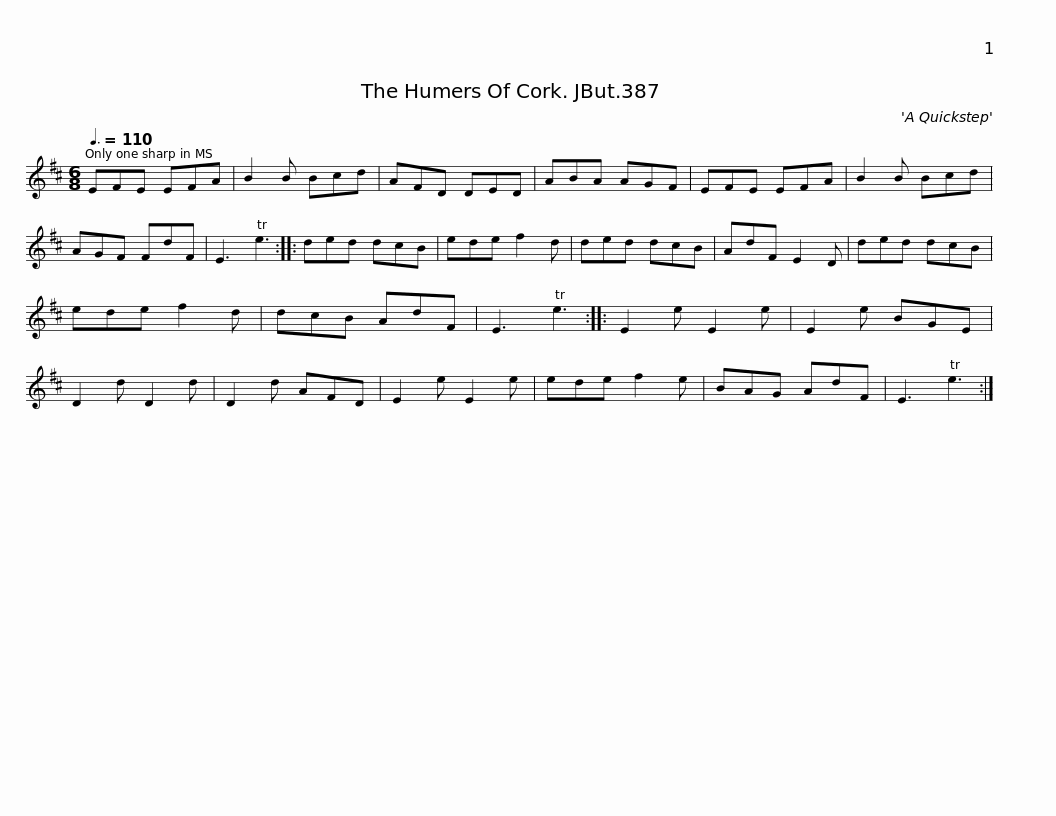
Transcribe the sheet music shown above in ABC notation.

X:1
L:1/8
Q:3/8=110
M:6/8
I:linebreak $
K:Bmin
V:1 treble
V:1
 EFE EFA | B2 B Bcd | AFD DED | ABA AGF | EFE EFA | %5
 B2 B Bcd | AGF FdF | E3 Te3 ::$ ded dcB | ede f2 d | %10
 ded dcB | AdF E2 D | ded dcB | ede f2 d | dcB AdF | %15
 E3 Te3 ::$ E2 e E2 e | E2 e BGE | D2 d D2 d | D2 d AFD | %20
 E2 e E2 e | ede f2 e | BAG AdF | E3 Te3 :| %24
